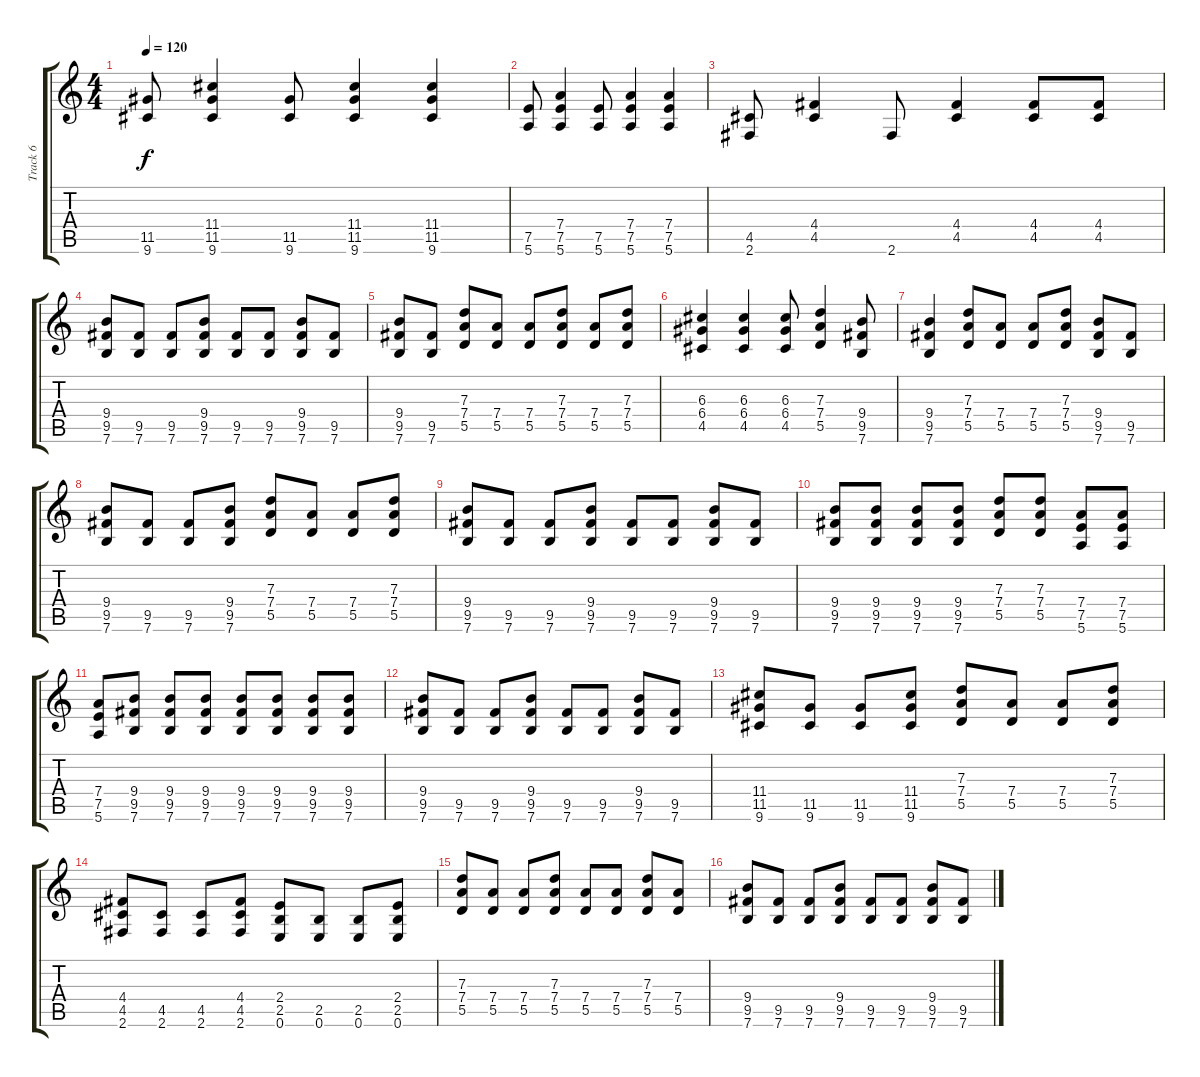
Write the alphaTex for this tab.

\track ("Track 6" "Track 6") {instrument distortionguitar}
\staff {score tabs}
\tuning (E4 B3 G3 D3 A2 E2) {hide}
\ts (4 4)
\tempo 120
\clef g2
\ks c
(11.5 9.6).8{dy f} (11.4 11.5 9.6).4 (11.5 9.6).8 (11.4 11.5 9.6).4 (11.4 11.5 9.6).4 |
(7.5 5.6).8 (7.4 7.5 5.6).4 (7.5 5.6).8 (7.4 7.5 5.6).4 (7.4 7.5 5.6).4 |
(4.5 2.6).8 (4.4 4.5).4 2.6.8 (4.4 4.5).4 (4.4 4.5).8 (4.4 4.5).8 |
(9.4 9.5 7.6).8 (9.5 7.6).8 (9.5 7.6).8 (9.4 9.5 7.6).8 (9.5 7.6).8 (9.5 7.6).8 (9.4 9.5 7.6).8 (9.5 7.6).8 |
(9.4 9.5 7.6).8 (9.5 7.6).8 (7.3 7.4 5.5).8 (7.4 5.5).8 (7.4 5.5).8 (7.3 7.4 5.5).8 (7.4 5.5).8 (7.3 7.4 5.5).8 |
(6.3 6.4 4.5).4 (6.3 6.4 4.5).4 (6.3 6.4 4.5).8 (7.3 7.4 5.5).4 (9.4 9.5 7.6).8 |
(9.4 9.5 7.6).4 (7.3 7.4 5.5).8 (7.4 5.5).8 (7.4 5.5).8 (7.3 7.4 5.5).8 (9.4 9.5 7.6).8 (9.5 7.6).8 |
(9.4 9.5 7.6).8 (9.5 7.6).8 (9.5 7.6).8 (9.4 9.5 7.6).8 (7.3 7.4 5.5).8 (7.4 5.5).8 (7.4 5.5).8 (7.3 7.4 5.5).8 |
(9.4 9.5 7.6).8 (9.5 7.6).8 (9.5 7.6).8 (9.4 9.5 7.6).8 (9.5 7.6).8 (9.5 7.6).8 (9.4 9.5 7.6).8 (9.5 7.6).8 |
(9.4 9.5 7.6).8 (9.4 9.5 7.6).8 (9.4 9.5 7.6).8 (9.4 9.5 7.6).8 (7.3 7.4 5.5).8 (7.3 7.4 5.5).8 (7.4 7.5 5.6).8 (7.4 7.5 5.6).8 |
(7.4 7.5 5.6).8 (9.4 9.5 7.6).8 (9.4 9.5 7.6).8 (9.4 9.5 7.6).8 (9.4 9.5 7.6).8 (9.4 9.5 7.6).8 (9.4 9.5 7.6).8 (9.4 9.5 7.6).8 |
(9.4 9.5 7.6).8 (9.5 7.6).8 (9.5 7.6).8 (9.4 9.5 7.6).8 (9.5 7.6).8 (9.5 7.6).8 (9.4 9.5 7.6).8 (9.5 7.6).8 |
(11.4 11.5 9.6).8 (11.5 9.6).8 (11.5 9.6).8 (11.4 11.5 9.6).8 (7.3 7.4 5.5).8 (7.4 5.5).8 (7.4 5.5).8 (7.3 7.4 5.5).8 |
(4.4 4.5 2.6).8 (4.5 2.6).8 (4.5 2.6).8 (4.4 4.5 2.6).8 (2.4 2.5 0.6).8 (2.5 0.6).8 (2.5 0.6).8 (2.4 2.5 0.6).8 |
(7.3 7.4 5.5).8 (7.4 5.5).8 (7.4 5.5).8 (7.3 7.4 5.5).8 (7.4 5.5).8 (7.4 5.5).8 (7.3 7.4 5.5).8 (7.4 5.5).8 |
(9.4 9.5 7.6).8 (9.5 7.6).8 (9.5 7.6).8 (9.4 9.5 7.6).8 (9.5 7.6).8 (9.5 7.6).8 (9.4 9.5 7.6).8 (9.5 7.6).8
